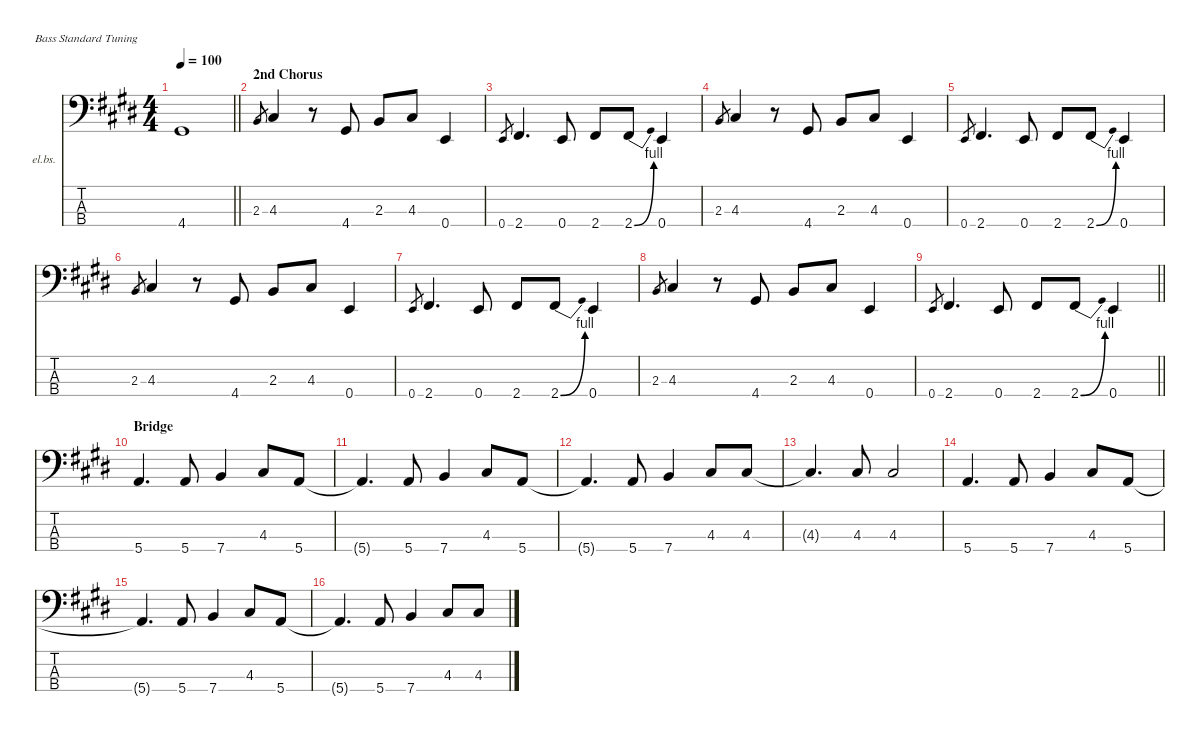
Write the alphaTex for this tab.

\defaultSystemsLayout 4
\hideDynamics
\bracketExtendMode nobrackets
\firstSystemTrackNameOrientation horizontal
\otherSystemsTrackNameOrientation horizontal
\track ("Bass" "el.bs.") {instrument electricbassfinger}
\staff {score tabs}
\tuning (G2 D2 A1 E1)
\ts (4 4)
\tempo 100
\clef f4
\barLineRight lightlight
\ks c#minor
4.4{t acc #}.1{dy f} |
\section ("" "2nd Chorus")
2.3{acc forcenatural}.8{gr dy mf} 4.3{acc #}.4{dy f} r.8 4.4{acc #}.8 2.3{acc forcenatural}.8 4.3{acc #}.8 0.4{acc forcenatural}.4 |
0.4{acc forcenatural}.8{gr dy mf} 2.4{acc #}.4{d dy f} 0.4{acc forcenatural}.8 2.4{acc #}.8 2.4{be (bend 0 0 30 4) acc #}.8 0.4{acc forcenatural}.4 |
2.3{acc forcenatural}.8{gr dy mf} 4.3{acc #}.4{dy f} r.8 4.4{acc #}.8 2.3{acc forcenatural}.8 4.3{acc #}.8 0.4{acc forcenatural}.4 |
0.4{acc forcenatural}.8{gr dy mf} 2.4{acc #}.4{d dy f} 0.4{acc forcenatural}.8 2.4{acc #}.8 2.4{be (bend 0 0 30 4) acc #}.8 0.4{acc forcenatural}.4 |
2.3{acc forcenatural}.8{gr dy mf} 4.3{acc #}.4{dy f} r.8 4.4{acc #}.8 2.3{acc forcenatural}.8 4.3{acc #}.8 0.4{acc forcenatural}.4 |
0.4{acc forcenatural}.8{gr dy mf} 2.4{acc #}.4{d dy f} 0.4{acc forcenatural}.8 2.4{acc #}.8 2.4{be (bend 0 0 30 4) acc #}.8 0.4{acc forcenatural}.4 |
2.3{acc forcenatural}.8{gr dy mf} 4.3{acc #}.4{dy f} r.8 4.4{acc #}.8 2.3{acc forcenatural}.8 4.3{acc #}.8 0.4{acc forcenatural}.4 |
\barLineRight lightlight
0.4{acc forcenatural}.8{gr dy mf} 2.4{acc #}.4{d dy f} 0.4{acc forcenatural}.8 2.4{acc #}.8 2.4{be (bend 0 0 30 4) acc #}.8 0.4{acc forcenatural}.4 |
\section ("" "Bridge")
5.4{acc forcenatural}.4{d} 5.4{acc forcenatural}.8 7.4{acc forcenatural}.4 4.3{acc #}.8 5.4{acc forcenatural}.8 |
5.4{t acc forcenatural}.4{d} 5.4{acc forcenatural}.8 7.4{acc forcenatural}.4 4.3{acc #}.8 5.4{acc forcenatural}.8 |
5.4{t acc forcenatural}.4{d} 5.4{acc forcenatural}.8 7.4{acc forcenatural}.4 4.3{acc #}.8 4.3{acc #}.8 |
4.3{t acc #}.4{d} 4.3{acc #}.8 4.3{acc #}.2 |
5.4{acc forcenatural}.4{d} 5.4{acc forcenatural}.8 7.4{acc forcenatural}.4 4.3{acc #}.8 5.4{acc forcenatural}.8 |
5.4{t acc forcenatural}.4{d} 5.4{acc forcenatural}.8 7.4{acc forcenatural}.4 4.3{acc #}.8 5.4{acc forcenatural}.8 |
5.4{t acc forcenatural}.4{d} 5.4{acc forcenatural}.8 7.4{acc forcenatural}.4 4.3{acc #}.8 4.3{acc #}.8
